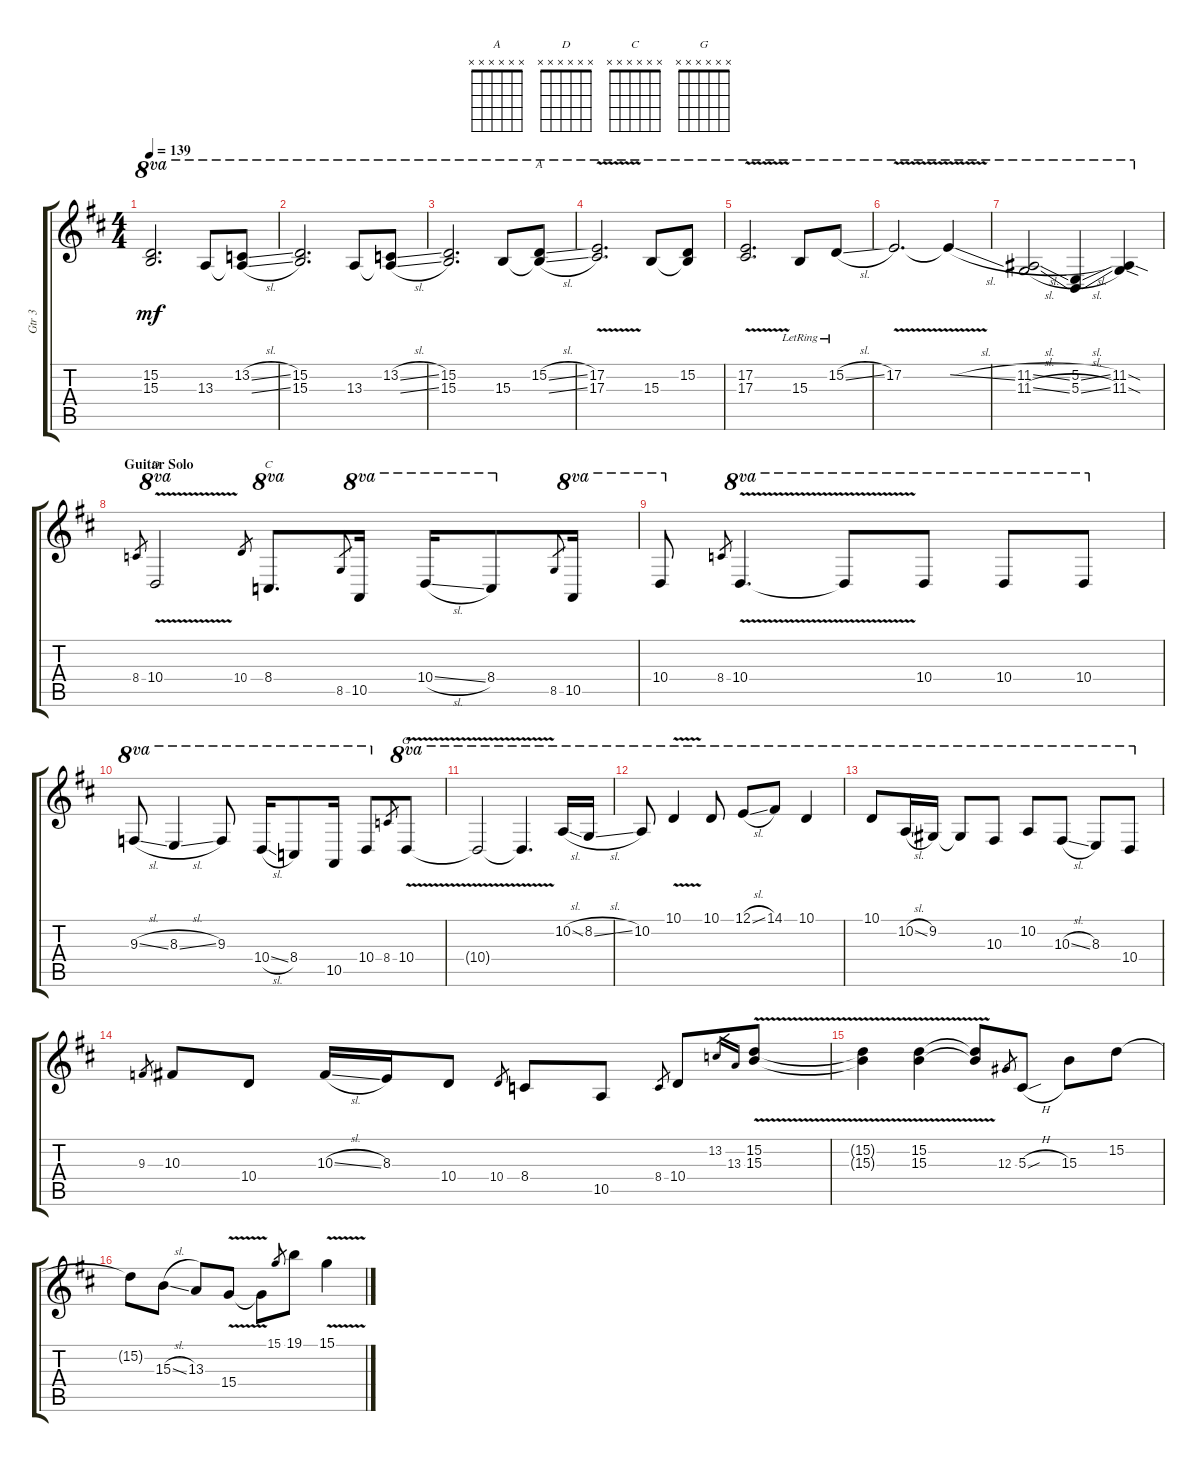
\track ("Gtr 3" "Gtr 3") {instrument acousticgrandpiano}
\staff {score tabs}
\tuning (E4 B3 Ab3 E3 B2 E2) {hide}
\chord ("A" x x x x x x)
\chord ("D" x x x x x x)
\chord ("C" x x x x x x)
\chord ("G" x x x x x x)
\ts (4 4)
\tempo 139
\clef g2
\ks d
(15.2 15.3).2{d ot 8va dy mf} 13.3.8{ot 8va} (13.2{sl} 13.3{sl t}).8{ot 8va} |
(15.2 15.3).2{d ot 8va} 13.3.8{ot 8va} (13.2{sl} 13.3{sl t}).8{ot 8va} |
(15.2 15.3).2{d ot 8va} 15.3.8{ot 8va} (15.2{sl} 15.3{sl t}).8{ch "A" ot 8va} |
(17.2{v} 17.3{v}).2{d ot 8va} 15.3.8{ot 8va} (15.2 15.3{t}).8{ot 8va} |
(17.2{v} 17.3{v}).2{d ot 8va} 15.3{lr}.8{ot 8va} 15.2{sl lr}.8{ot 8va} |
17.2{v}.2{d ot 8va} 17.2{sl t}.4{ot 8va} |
(11.2{sl} 11.3{sl}).2{ot 8va} (5.2{sl} 5.3{sl}).4{ot 8va} (11.2{sod} 11.3{sod}).4{ot 8va} |
\section ("" "Guitar Solo")
8.4.8{gr} 10.4{v}.2{ch "D" ot 8va} 10.4.8{gr} 8.4.8{d ch "C" ot 8va} 8.5.8{gr} 10.5.16{ot 8va} 10.4{sl}.16{ot 8va} 8.4.8{ot 8va} 8.5.8{gr} 10.5.16{ot 8va} |
10.4.8{ot 8va} 8.4.8{gr} 10.4{v}.4{d ot 8va} 10.4{v t}.8{ot 8va} 10.4.8{ot 8va} 10.4.8{ot 8va} 10.4.8{ot 8va} |
9.3{sl}.8{ot 8va} 8.3{sl}.4{ot 8va} 9.3.8{ot 8va} 10.4{sl}.16{ot 8va} 8.4.8{ot 8va} 10.5.16{ot 8va} 10.4.8{ot 8va} 8.4.8{gr} 10.4{v}.8{ch "G" ot 8va} |
10.4{v t}.2{ot 8va} 10.4{v t}.4{d ot 8va} 10.2{sl}.16{ot 8va} 8.2{sl}.16{ot 8va} |
10.2.8{ot 8va} 10.1{v}.4{ot 8va} 10.1.8{ot 8va} 12.1{sl}.8{ot 8va} 14.1.8{ot 8va} 10.1.4{ot 8va} |
10.1.8{ot 8va} 10.2{sl}.16{ot 8va} 9.2.16{ot 8va} 9.2{t}.8{ot 8va} 10.3.8{ot 8va} 10.2.8{ot 8va} 10.3{sl}.8{ot 8va} 8.3.8{ot 8va} 10.4.8{ot 8va} |
9.3.8{gr} 10.3.8 10.4.8 10.3{sl}.16 8.3.16 10.4.8 10.4.8{gr} 8.4.8 10.5.8 8.4.8{gr} 10.4.8 13.2.16{gr} 13.3.16{gr} (15.2{v} 15.3{v}).8 |
(15.2{v t} 15.3{v t}).4 (15.2{v} 15.3{v}).4 (15.2{t} 15.3{t}).8 12.3.8{gr} 5.3{sou h}.8 15.3.8 15.2.8 |
15.2{t}.8 15.3{sl}.8 13.3.8 15.4{v}.8 15.4{v t}.8 15.1.8{gr} 19.1.8 15.1{v}.4
